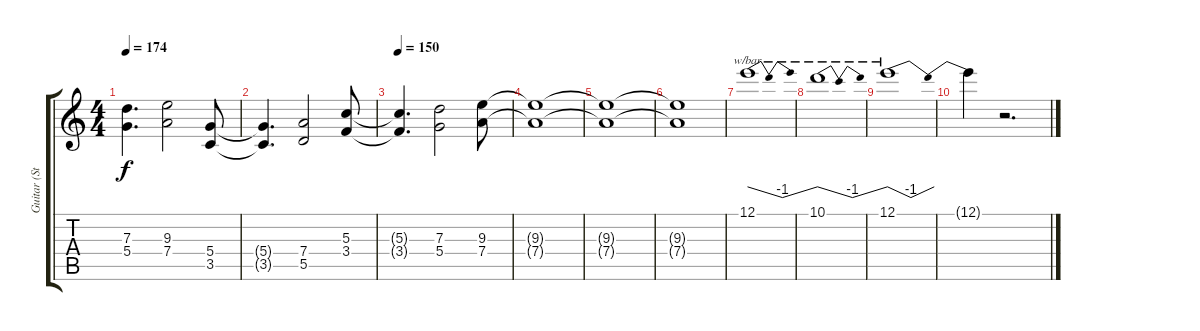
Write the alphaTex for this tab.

\track ("Guitar (Steve Morse)" "Guitar (St") {instrument overdrivenguitar}
\staff {score tabs}
\tuning (E4 B3 G3 D3 A2 E2) {hide}
\ts (4 4)
\tempo 174
\clef g2
\ks c
(7.3{t} 5.4{t}).4{d dy f} (9.3 7.4).2 (5.4 3.5).8 |
(5.4{t} 3.5{t}).4{d} (7.4 5.5).2 (5.3 3.4).8 |
\tempo 150
(5.3{t} 3.4{t}).4{d} (7.3 5.4).2 (9.3 7.4).8 |
(9.3{t} 7.4{t}).1 |
(9.3{t} 7.4{t}).1 |
(9.3{t} 7.4{t}).1 |
12.1.1{tbe (dip default 0 0 30 -4 60 0)} |
10.1.1{tbe (dip default 0 0 30 -4 60 0)} |
12.1.1{tbe (dip default 0 0 30 -4 60 0)} |
12.1{t}.4 r.2{d}
